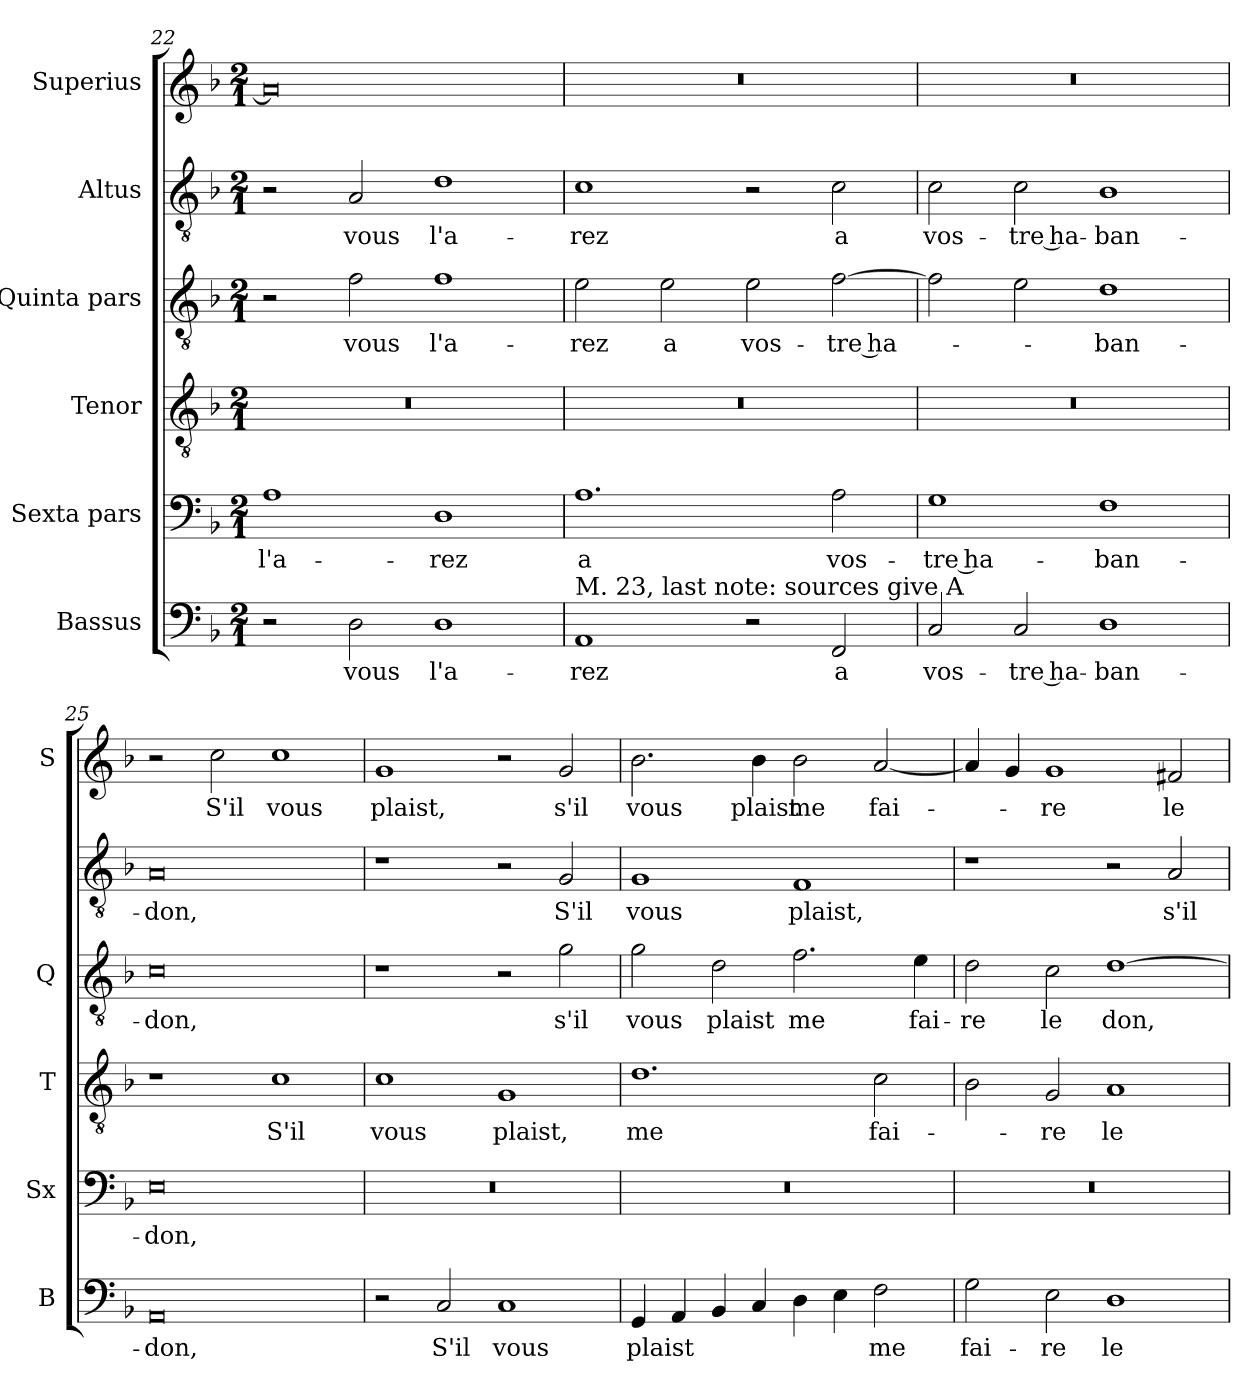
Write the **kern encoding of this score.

**kern	**text	**kern	**text	**kern	**text	**kern	**text	**kern	**text	**kern	**text
*part6	*part6	*part5	*part5	*part4	*part4	*part3	*part3	*part2	*part2	*part1	*part1
*staff6	*staff6	*staff5	*staff5	*staff4	*staff4	*staff3	*staff3	*staff2	*staff2	*staff1	*staff1
*I"Bassus	*	*I"Sexta pars	*	*I"Tenor	*	*I"Quinta pars	*	*I"Altus	*	*I"Superius	*
*I'B	*	*I'Sx	*	*I'T	*	*I'Q	*	*	*	*I'S	*
*clefF4	*	*clefF4	*	*clefGv2	*	*clefGv2	*	*clefGv2	*	*clefG2	*
*k[b-]	*	*k[b-]	*	*k[b-]	*	*k[b-]	*	*k[b-]	*	*k[b-]	*
*M2/1	*	*M2/1	*	*M2/1	*	*M2/1	*	*M2/1	*	*M2/1	*
=22	=22	=22	=22	=22	=22	=22	=22	=22	=22	=22	=22
2r	.	1A	l'a-	0r	.	2r	.	2r	.	0a]	.
2D\	vous	.	.	.	.	2f\	vous	2A/	vous	.	.
1D	l'a-	1D	-rez	.	.	1f	l'a-	1d	l'a-	.	.
=23	=23	=23	=23	=23	=23	=23	=23	=23	=23	=23	=23
!LO:TX:a:t=M. 23, last note&colon; sources give A	!	!	!	!	!	!	!	!	!	!	!
1AA	-rez	1.A	a	0r	.	2e\	-rez	1c	-rez	0r	.
.	.	.	.	.	.	2e\	a	.	.	.	.
2r	.	.	.	.	.	2e\	vos-	2r	.	.	.
2FF/	a	2A\	vos-	.	.	[2f\	-tre ha-	2c\	a	.	.
=24	=24	=24	=24	=24	=24	=24	=24	=24	=24	=24	=24
2C/	vos-	1G	-tre ha-	0r	.	2f\]	.	2c\	vos-	0r	.
2C/	-tre ha-	.	.	.	.	2e\	.	2c\	-tre ha-	.	.
1D	-ban-	1F	-ban-	.	.	1d	-ban-	1B-	-ban-	.	.
=25	=25	=25	=25	=25	=25	=25	=25	=25	=25	=25	=25
0AA	-don,	0E	-don,	1r	.	0c	-don,	0A	-don,	2r	.
.	.	.	.	.	.	.	.	.	.	2cc\	S'il
.	.	.	.	1c	S'il	.	.	.	.	1cc	vous
=26	=26	=26	=26	=26	=26	=26	=26	=26	=26	=26	=26
2r	.	0r	.	1c	vous	1r	.	1r	.	1g	plaist,
2C/	S'il	.	.	.	.	.	.	.	.	.	.
1C	vous	.	.	1G	plaist,	2r	.	2r	.	2r	.
.	.	.	.	.	.	2g\	s'il	2G/	S'il	2g/	s'il
=27	=27	=27	=27	=27	=27	=27	=27	=27	=27	=27	=27
4GG/	plaist	0r	.	1.d	me	2g\	vous	1G	vous	2.b-\	vous
4AA/	.	.	.	.	.	.	.	.	.	.	.
4BB-/	.	.	.	.	.	2d\	plaist	.	.	.	.
4C/	.	.	.	.	.	.	.	.	.	4b-\	plaist
4D\	.	.	.	.	.	2.f\	me	1F	plaist,	2b-\	me
4E\	.	.	.	.	.	.	.	.	.	.	.
2F\	me	.	.	2c\	fai-	.	.	.	.	[2a/	fai-
.	.	.	.	.	.	4e\	fai-	.	.	.	.
=28	=28	=28	=28	=28	=28	=28	=28	=28	=28	=28	=28
2G\	fai-	0r	.	2B-\	.	2d\	-re	1r	.	4a/]	.
.	.	.	.	.	.	.	.	.	.	4g/	.
2E\	-re	.	.	2G/	-re	2c\	le	.	.	1g	-re
1D	le	.	.	1A	le	[1d	don,	2r	.	.	.
.	.	.	.	.	.	.	.	2A/	s'il	2f#X/	le
=	=	=	=	=	=	=	=	=	=	=	=
*-	*-	*-	*-	*-	*-	*-	*-	*-	*-	*-	*-
